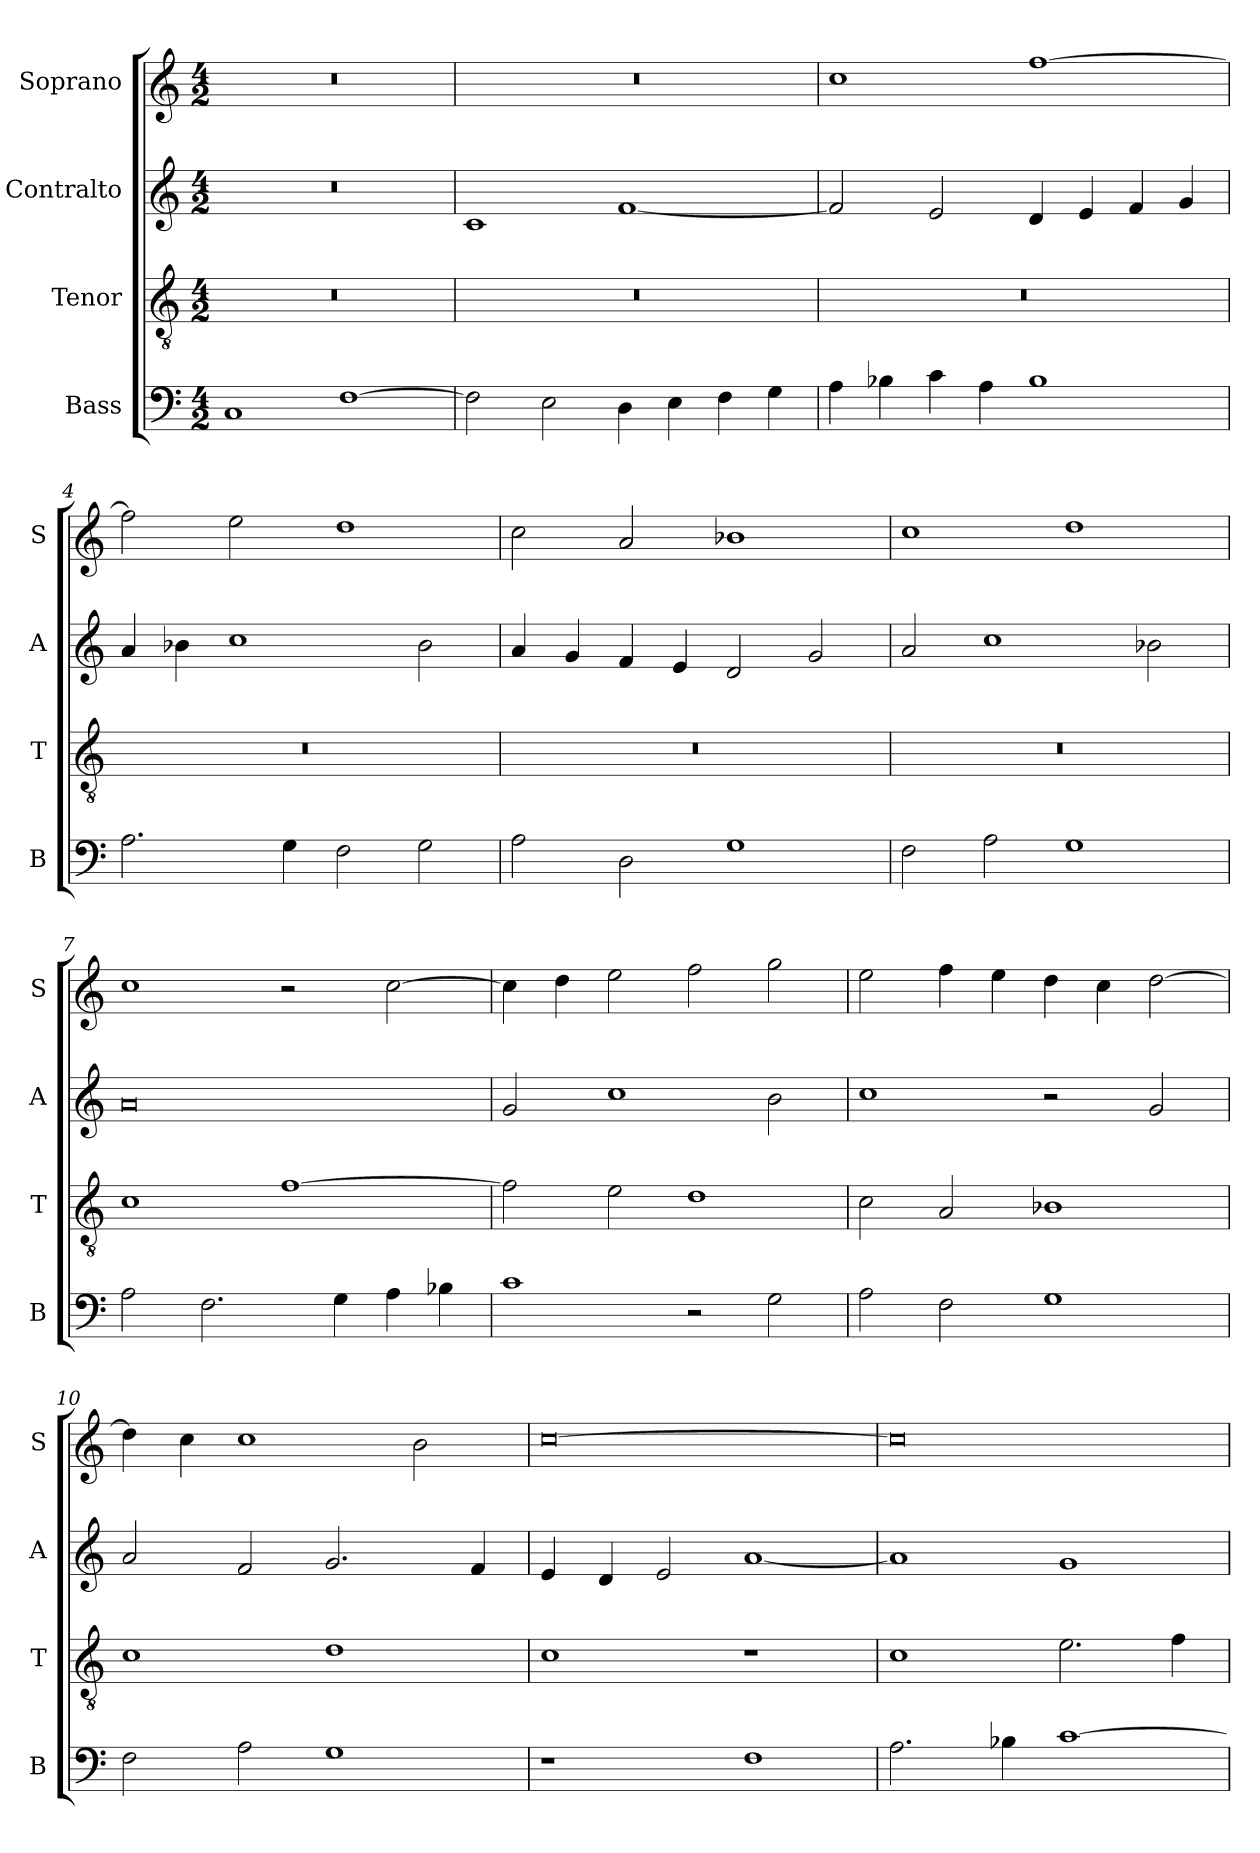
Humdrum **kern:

**kern	**kern	**kern	**kern
*part4	*part3	*part2	*part1
*staff4	*staff3	*staff2	*staff1
*I"Bass	*I"Tenor	*I"Contralto	*I"Soprano
*I'B	*I'T	*I'A	*I'S
*clefF4	*clefGv2	*clefG2	*clefG2
*k[]	*k[]	*k[]	*k[]
*M4/2	*M4/2	*M4/2	*M4/2
=1	=1	=1	=1
1C	0r	0r	0r
[1F	.	.	.
=2	=2	=2	=2
2F]	0r	1c	0r
2E	.	.	.
4D	.	[1f	.
4E	.	.	.
4F	.	.	.
4G	.	.	.
=3	=3	=3	=3
4A	0r	2f]	1cc
4B-X	.	.	.
4c	.	2e	.
4A	.	.	.
1B-	.	4d	[1ff
.	.	4e	.
.	.	4f	.
.	.	4g	.
=4	=4	=4	=4
2.A	0r	4a	2ff]
.	.	4b-X	.
.	.	1cc	2ee
4G	.	.	.
2F	.	.	1dd
2G	.	2b-	.
=5	=5	=5	=5
2A	0r	4a	2cc
.	.	4g	.
2D	.	4f	2a
.	.	4e	.
1G	.	2d	1b-X
.	.	2g	.
=6	=6	=6	=6
2F	0r	2a	1cc
2A	.	1cc	.
1G	.	.	1dd
.	.	2b-X	.
=7	=7	=7	=7
2A	1c	0a	1cc
2.F	.	.	.
.	[1f	.	2r
4G	.	.	.
4A	.	.	[2cc
4B-X	.	.	.
=8	=8	=8	=8
1c	2f]	2g	4cc]
.	.	.	4dd
.	2e	1cc	2ee
2r	1d	.	2ff
2G	.	2b	2gg
=9	=9	=9	=9
2A	2c	1cc	2ee
2F	2A	.	4ff
.	.	.	4ee
1G	1B-X	2r	4dd
.	.	.	4cc
.	.	2g	[2dd
=10	=10	=10	=10
2F	1c	2a	4dd]
.	.	.	4cc
2A	.	2f	1cc
1G	1d	2.g	.
.	.	.	2b
.	.	4f	.
=11	=11	=11	=11
1r	1c	4e	[0cc
.	.	4d	.
.	.	2e	.
1F	1r	[1a	.
=12	=12	=12	=12
2.A	1c	1a]	0cc]
4B-X	.	.	.
[1c	2.e	1g	.
.	4f	.	.
=	=	=	=
*-	*-	*-	*-
